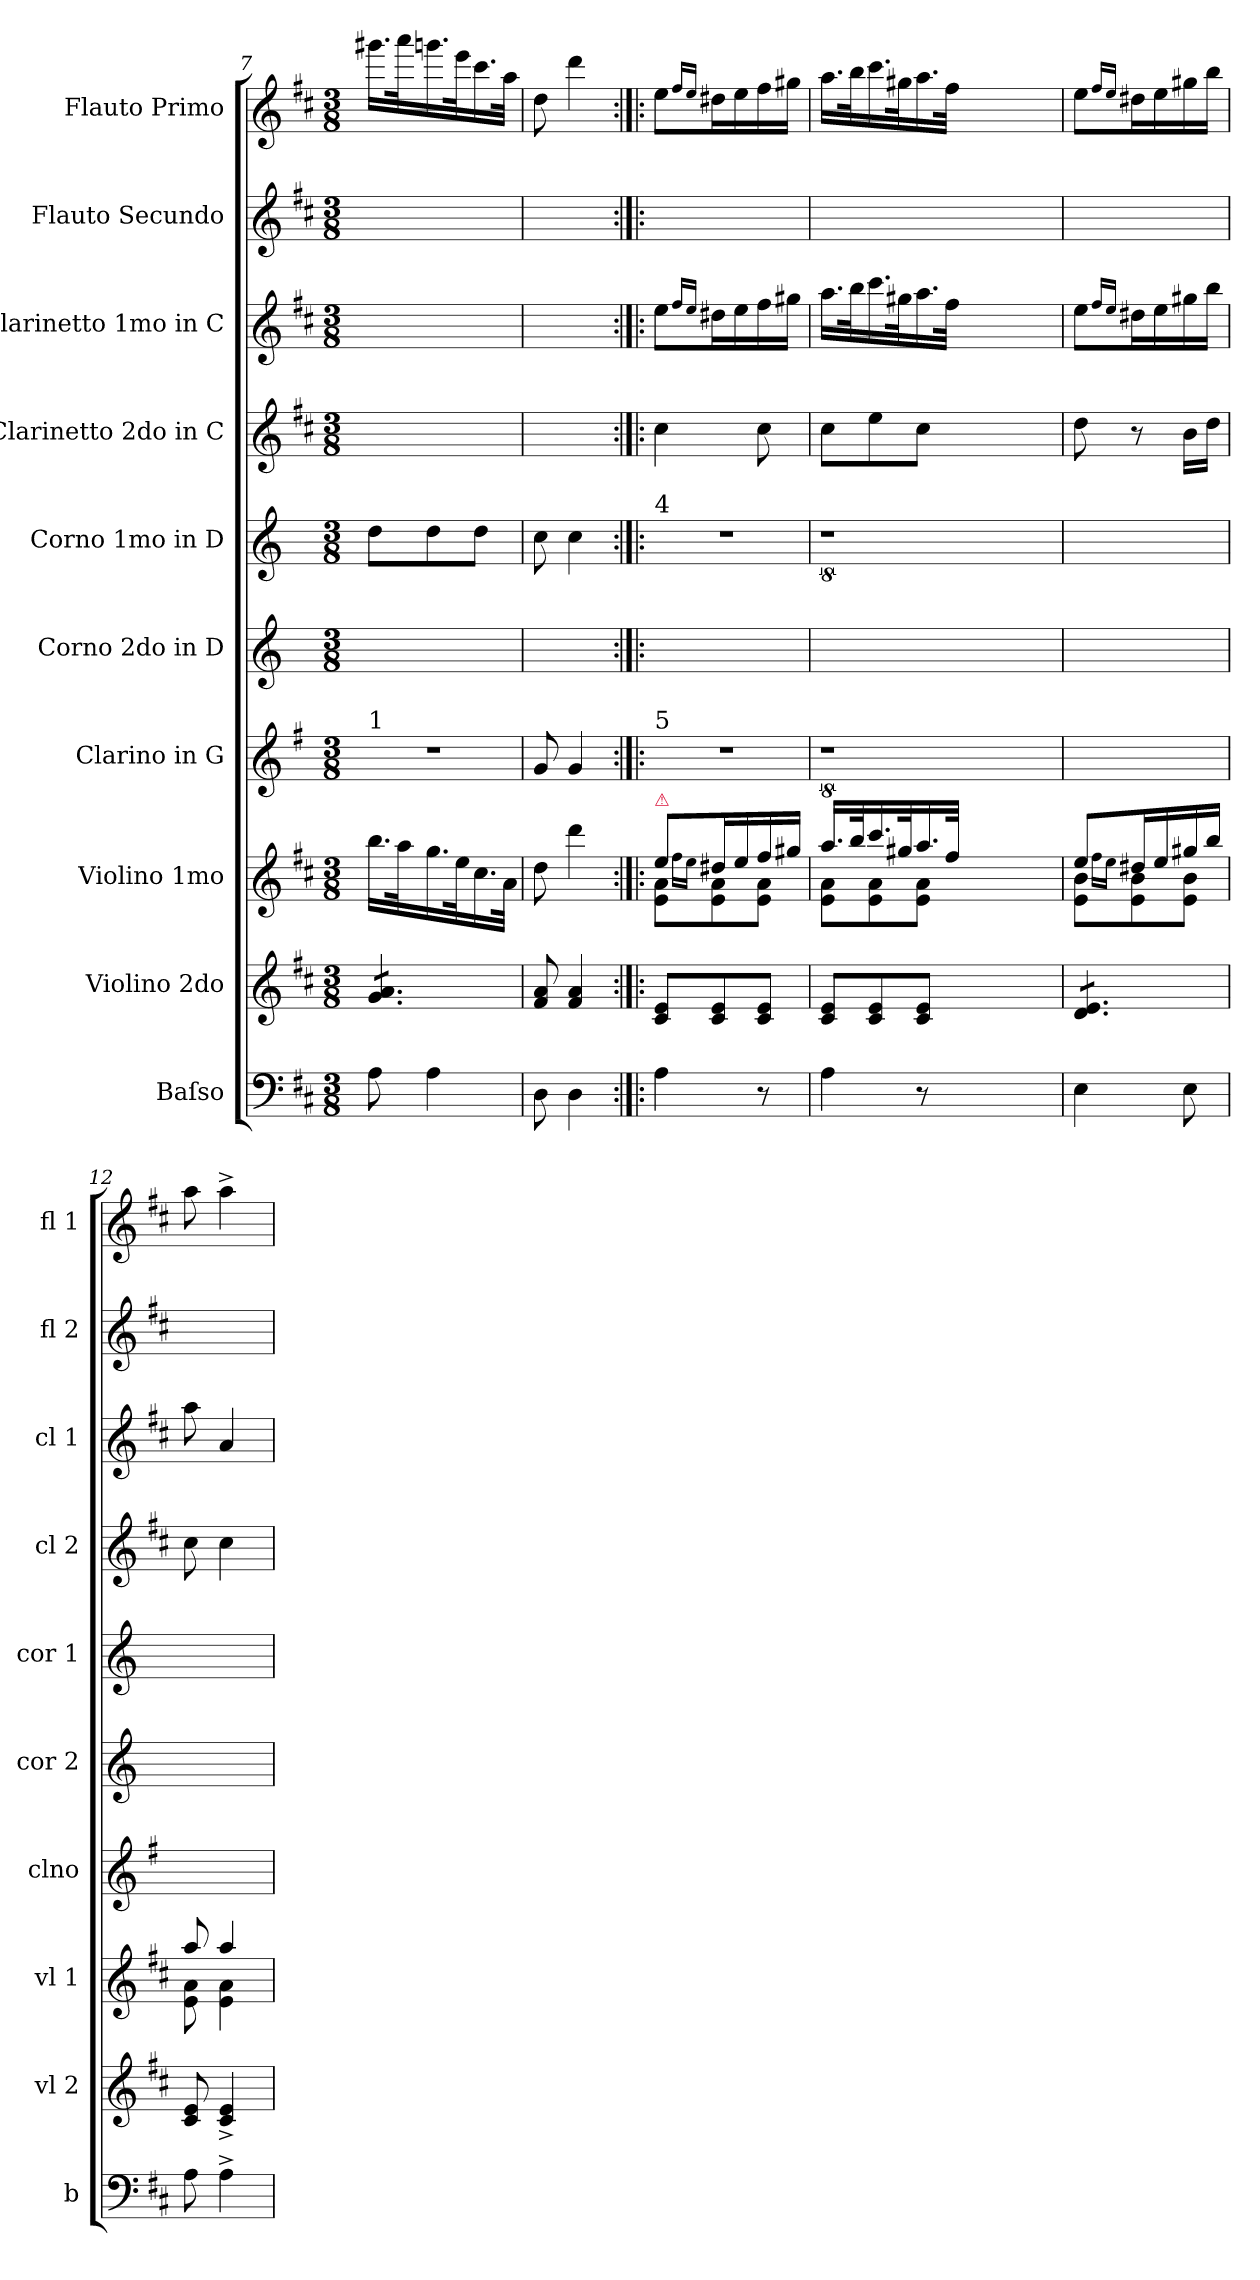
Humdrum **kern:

**kern	**kern	**kern	**kern	**kern	**kern	**kern	**kern	**kern	**kern
*part10	*part9	*part8	*part7	*part6	*part5	*part4	*part3	*part2	*part1
*staff10	*staff9	*staff8	*staff7	*staff6	*staff5	*staff4	*staff3	*staff2	*staff1
*I"Baſso	*I"Violino 2do	*I"Violino 1mo	*I"Clarino in G	*I"Corno 2do in D	*I"Corno 1mo in D	*I"Clarinetto 2do in C	*I"Clarinetto 1mo in C	*I"Flauto Secundo	*I"Flauto Primo
*I'b	*I'vl 2	*I'vl 1	*I'clno	*I'cor 2	*I'cor 1	*I'cl 2	*I'cl 1	*I'fl 2	*I'fl 1
*clefF4	*clefG2	*clefG2	*clefG2	*clefG2	*clefG2	*clefG2	*clefG2	*clefG2	*clefG2
*	*	*	*ITrd3c5	*ITrd6c10	*ITrd6c10	*	*	*	*
*k[f#c#]	*k[f#c#]	*k[f#c#]	*k[f#c#]	*k[f#c#]	*k[f#c#]	*k[f#c#]	*k[f#c#]	*k[f#c#]	*k[f#c#]
*D:	*D:	*D:	*D:	*D:	*D:	*D:	*D:	*D:	*D:
*M3/8	*M3/8	*M3/8	*M3/8	*M3/8	*M3/8	*M3/8	*M3/8	*M3/8	*M3/8
=7	=7	=7	=7	=7	=7	=7	=7	=7	=7
!	!	!	!LO:TX:a:t=1	!	!	!	!	!	!
*	*tremolo	*	*	*	*	*	*	*	*
8A\	8g/ 8a/L	16.bb\LL	4.r	4.ryy	8e\L	4.ryy	4.ryy	4.ryy	16.ggg#X\LL
.	.	32aa\K	.	.	.	.	.	.	32aaa\K
4A\	8g/ 8a/	16.gg\	.	.	8e\	.	.	.	16.gggn\
.	.	32ee\K	.	.	.	.	.	.	32eee\K
.	8g/ 8a/J	16.cc#\	.	.	8e\J	.	.	.	16.ccc#\
*	*Xtremolo	*	*	*	*	*	*	*	*
.	.	32a\JJk	.	.	.	.	.	.	32aa\JJk
=8	=8	=8	=8	=8	=8	=8	=8	=8	=8
8D\	8f#/ 8a/	8dd\	8d/	4.ryy	8d\	4.ryy	4.ryy	4.ryy	8dd\
4D\	4f#/ 4a/	4ddd\	4d/	.	4d\	.	.	.	4ddd\
=9:|!|:	=9:|!|:	=9:|!|:	=9:|!|:	=9:|!|:	=9:|!|:	=9:|!|:	=9:|!|:	=9:|!|:	=9:|!|:
*	*	*^	*	*	*	*	*	*	*
!	!	!	!	!	!	!LO:TX:a:t=4	!	!	!	!
!	!	!	!	!LO:TX:a:t=5	!	!	!	!	!	!
!	!	!LO:TX:a:color=crimson:t=⚠	!	!	!	!	!	!	!	!
4A\	8c#/ 8e/L	8ee!/L	8e\ 8a\L	4.r	4.ryy	4.r	4cc#\	8ee\L	4.ryy	8ee\L
.	.	16qqff#!\LL	.	.	.	.	.	16qqff#/LL	.	16qqff#/LL
.	.	16qqee!\JJ	.	.	.	.	.	16qqee/JJ	.	16qqee/JJ
.	8c#/ 8e/	16dd#X!/L	8e\ 8a\	.	.	.	.	16dd#X\L	.	16dd#X\L
.	.	16ee!/	.	.	.	.	.	16ee\	.	16ee\
8r	8c#/ 8e/J	16ff#!/	8e\ 8a\J	.	.	.	8cc#\	16ff#\	.	16ff#\
.	.	16gg#X!/JJ	.	.	.	.	.	16gg#X\JJ	.	16gg#X\JJ
=10	=10	=10	=10	=10	=10	=10	=10	=10	=10	=10
4A\	8c#/ 8e/L	16.aa!/LL	8e\ 8a\L	8%9r	4.ryy	8%9r	8cc#\L	16.aa\LL	4.ryy	16.aa\LL
.	.	32bb!/K	.	.	.	.	.	32bb\K	.	32bb\K
.	8c#/ 8e/	16.ccc#!/	8e\ 8a\	.	.	.	8ee\	16.ccc#\	.	16.ccc#\
.	.	32gg#X!/K	.	.	.	.	.	32gg#X\K	.	32gg#X\K
8r	8c#/ 8e/J	16.aa!/	8e\ 8a\J	.	.	.	8cc#\J	16.aa\	.	16.aa\
.	.	32ff#!/JJk	.	.	.	.	.	32ff#\JJk	.	32ff#\JJk
2.ryy	2.ryy	2.ryy	2.ryy	.	2.ryy	.	2.ryy	2.ryy	2.ryy	2.ryy
=11	=11	=11	=11	=11	=11	=11	=11	=11	=11	=11
*	*tremolo	*	*	*	*	*	*	*	*	*
4E\	8d/ 8e/L	8ee!/L	8e\ 8b\L	4.ryy	4.ryy	4.ryy	8dd\	8ee\L	4.ryy	8ee\L
.	.	16qqff#!\LL	.	.	.	.	.	16qqff#/LL	.	16qqff#/LL
.	.	16qqee!\JJ	.	.	.	.	.	16qqee/JJ	.	16qqee/JJ
.	8d/ 8e/	16dd#X!/L	8e\ 8b\	.	.	.	8r	16dd#X\L	.	16dd#X\L
.	.	16ee!/	.	.	.	.	.	16ee\	.	16ee\
8E\	8d/ 8e/J	16gg#X!/	8e\ 8b\J	.	.	.	16b\LL	16gg#X\	.	16gg#X\
*	*Xtremolo	*	*	*	*	*	*	*	*	*
.	.	16bb!/JJ	.	.	.	.	16dd\JJ	16bb\JJ	.	16bb\JJ
=12	=12	=12	=12	=12	=12	=12	=12	=12	=12	=12
8A\	8c#/ 8e/	8aa!/	8e\ 8a\	4.ryy	4.ryy	4.ryy	8cc#\	8aa\	4.ryy	8aa\
4A^<\	4c#^>/ 4e^>/	4aa!/	4e\ 4a\	.	.	.	4cc#\	4a/	.	4aa^<\
*	*	*v	*v	*	*	*	*	*	*	*
=	=	=	=	=	=	=	=	=	=
*-	*-	*-	*-	*-	*-	*-	*-	*-	*-
